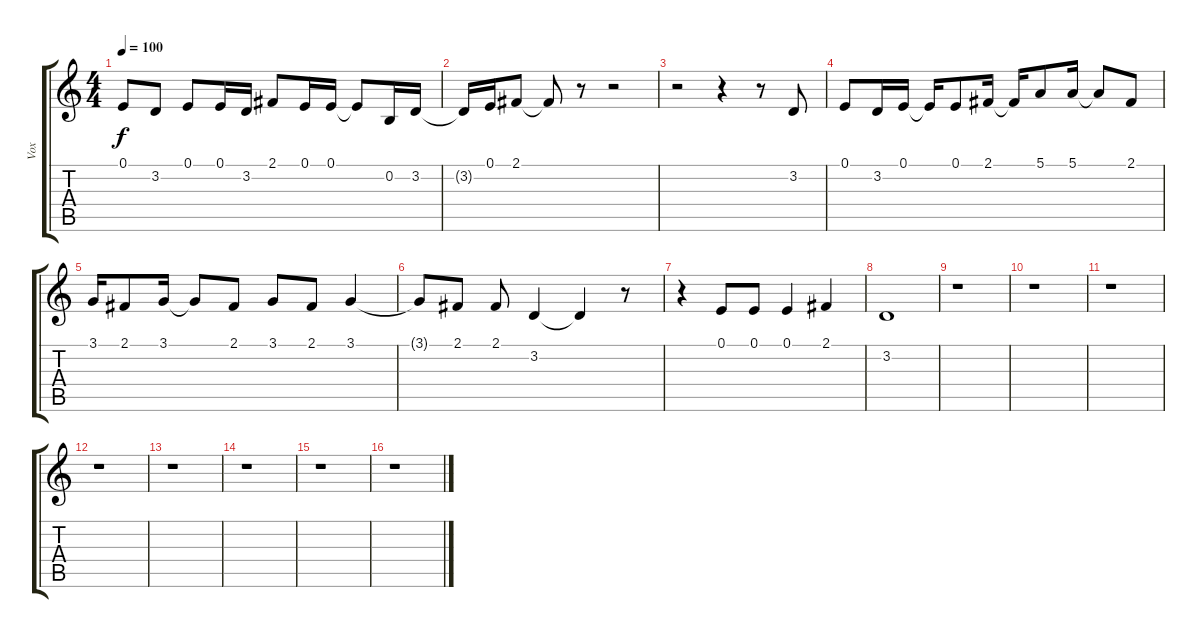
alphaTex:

\track ("Vox" "Vox") {instrument drawbarorgan}
\staff {score tabs}
\tuning (E4 B3 G3 D3 A2 E2) {hide}
\ts (4 4)
\tempo 100
\clef g2
\ks c
0.1.8{dy f} 3.2.8 0.1.8 0.1.16 3.2.16 2.1.8 0.1.16 0.1.16 0.1{t}.8 0.2.16 3.2.16 |
3.2{t}.16 0.1.16 2.1.8 2.1{t}.8 r.8 r.2 |
r.2 r.4 r.8 3.2.8 |
0.1.8 3.2.16 0.1.16 0.1{t}.16 0.1.8 2.1.16 2.1{t}.16 5.1.8 5.1.16 5.1{t}.8 2.1.8 |
3.1.16 2.1.8 3.1.16 3.1{t}.8 2.1.8 3.1.8 2.1.8 3.1.4 |
3.1{t}.8 2.1.8 2.1.8 3.2.4 3.2{t}.4 r.8 |
r.4 0.1.8 0.1.8 0.1.4 2.1.4 |
3.2.1 |
r.1 |
r.1 |
r.1 |
r.1 |
r.1 |
r.1 |
r.1 |
r.1
